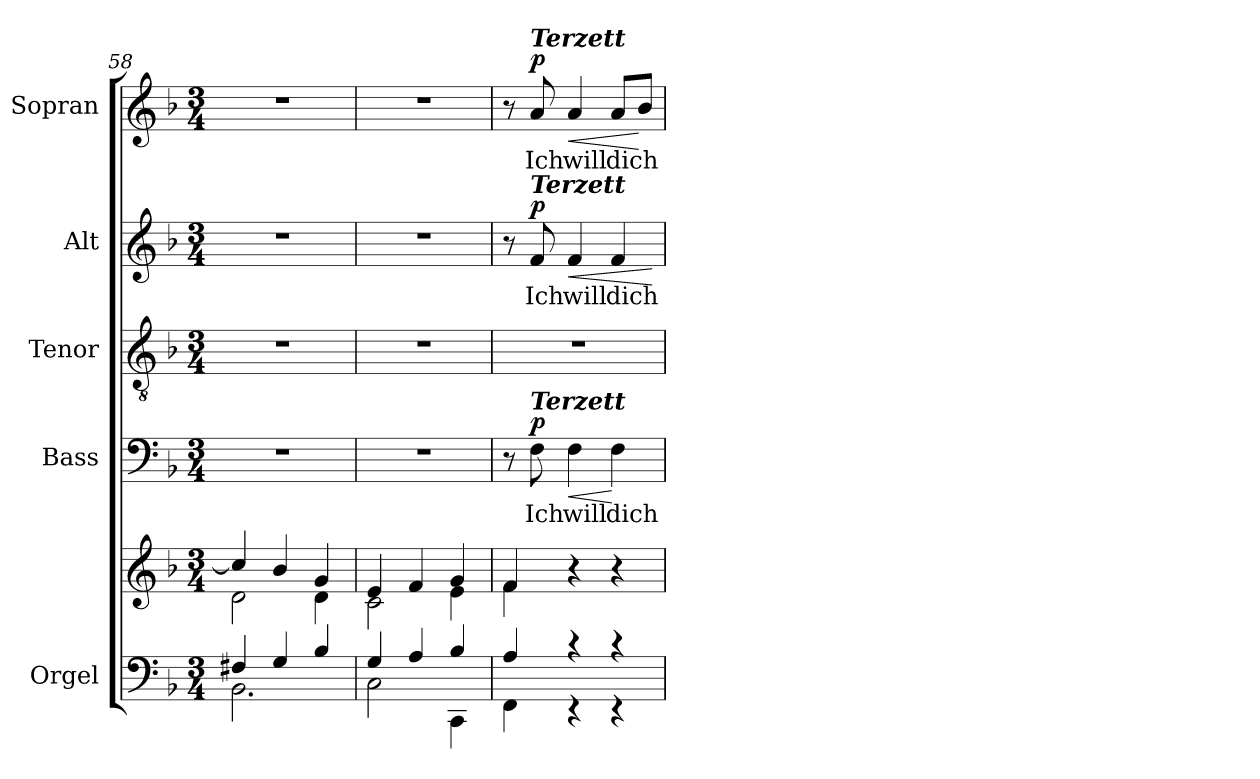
**kern	**kern	**kern	**text	**dynam	**kern	**kern	**text	**dynam	**kern	**text	**dynam
*part5	*part5	*part4	*part4	*part4	*part3	*part2	*part2	*part2	*part1	*part1	*part1
*staff6	*staff5	*staff4	*staff4	*staff4	*staff3	*staff2	*staff2	*staff2	*staff1	*staff1	*staff1
*I"Orgel	*	*I"Bass	*	*	*I"Tenor	*I"Alt	*	*	*I"Sopran	*	*
*I'Org.	*	*I'B	*	*	*I'T	*I'A	*	*	*I'S	*	*
*clefF4	*clefG2	*clefF4	*	*	*clefGv2	*clefG2	*	*	*clefG2	*	*
*k[b-]	*k[b-]	*k[b-]	*	*	*k[b-]	*k[b-]	*	*	*k[b-]	*	*
*F:	*F:	*F:	*	*	*F:	*F:	*	*	*F:	*	*
*M3/4	*M3/4	*M3/4	*	*	*M3/4	*M3/4	*	*	*M3/4	*	*
=58	=58	=58	=58	=58	=58	=58	=58	=58	=58	=58	=58
*^	*^	*	*	*	*	*	*	*	*	*	*
4F#X/	2.BB-\	4cc/]	2d\	2.r	.	.	2.r	2.r	.	.	2.r	.	.
4G/	.	4b-/	.	.	.	.	.	.	.	.	.	.	.
4B-/	.	4g/	4d\	.	.	.	.	.	.	.	.	.	.
=59	=59	=59	=59	=59	=59	=59	=59	=59	=59	=59	=59	=59	=59
4G/	2C\	4e/	2c\	2.r	.	.	2.r	2.r	.	.	2.r	.	.
4A/	.	4f/	.	.	.	.	.	.	.	.	.	.	.
4B-/	4CC\	4g/	4e\	.	.	.	.	.	.	.	.	.	.
=60	=60	=60	=60	=60	=60	=60	=60	=60	=60	=60	=60	=60	=60
4A/	4FF\	4f/	4f\	8r	.	.	2.r	8r	.	.	8r	.	.
!	!	!	!	!	!	!	!	!	!	!	!LO:TX:a:Bi:t=Terzett	!	!
!	!	!	!	!	!	!	!	!LO:TX:a:Bi:t=Terzett	!	!	!	!	!
!	!	!	!	!LO:TX:a:Bi:t=Terzett	!	!	!	!	!	!	!	!	!
!	!	!	!	!	!LO:LY:b	!LO:DY:a	!	!	!LO:LY:b	!LO:DY:a	!	!LO:LY:b	!LO:DY:a
.	.	.	.	8F\	Ich	p	.	8f/	Ich	p	8a/	Ich	p
!	!	!	!	!	!LO:LY:b	!LO:HP:b	!	!	!LO:LY:b	!LO:HP:b	!	!LO:LY:b	!LO:HP:b
4r	4r	4r	2ryy	4F\	will	<	.	4f/	will	<	4a/	will	<
!	!	!	!	!	!LO:LY:b	!	!	!	!LO:LY:b	!	!	!LO:LY:b	!
4r	4r	4r	.	4F\	dich	[	.	4f/	dich	.	8a/L	dich	.
.	.	.	.	.	.	.	.	.	.	.	8b-/J	.	[
*v	*v	*	*	*	*	*	*	*	*	*	*	*	*
*	*v	*v	*	*	*	*	*	*	*	*	*	*
.	.	.	.	.	.	.	.	[	.	.	.
=	=	=	=	=	=	=	=	=	=	=	=
*-	*-	*-	*-	*-	*-	*-	*-	*-	*-	*-	*-
